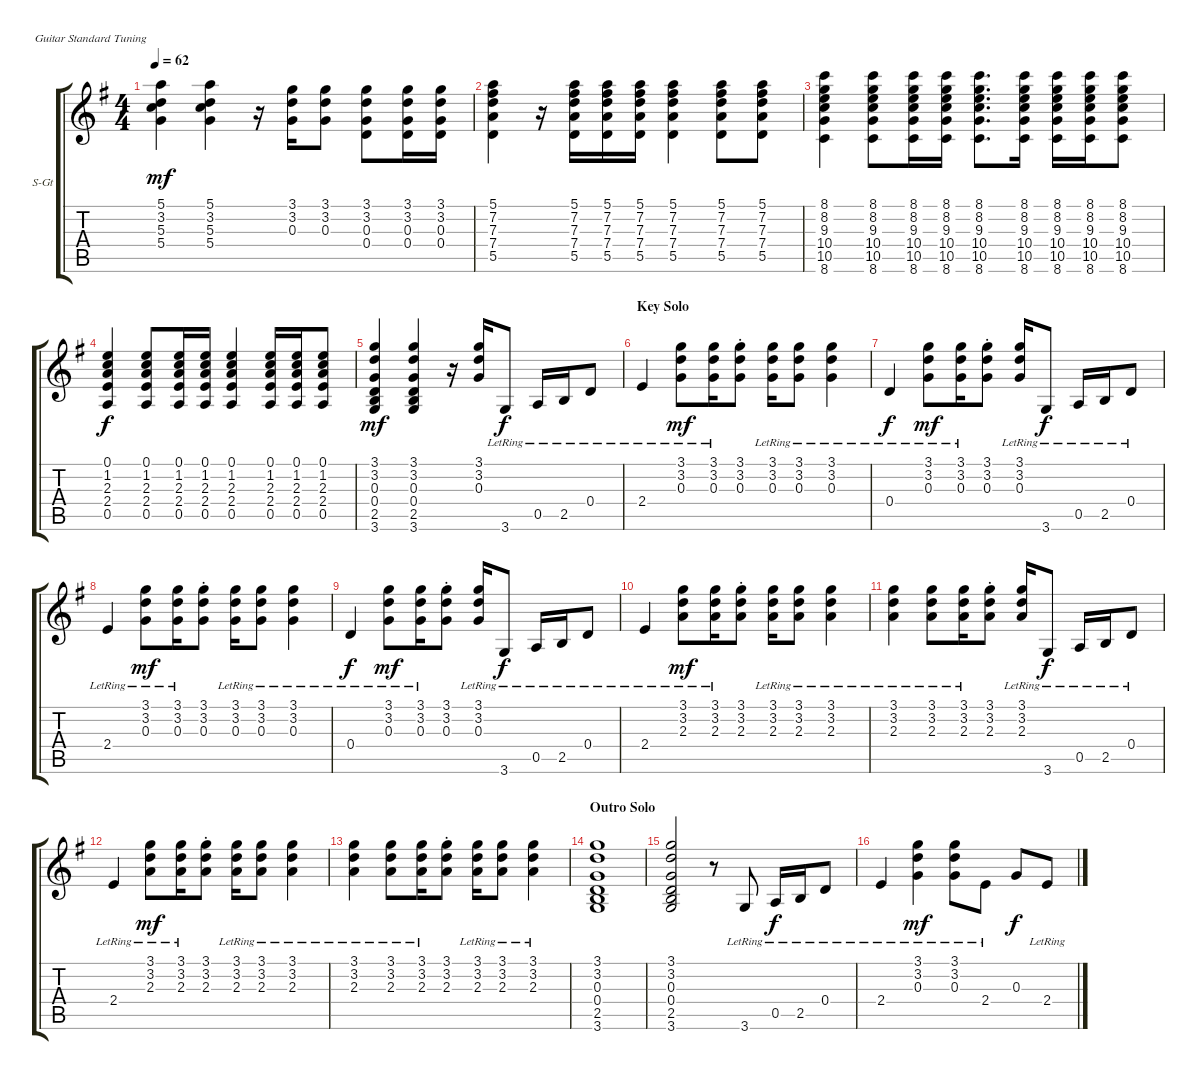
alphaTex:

\defaultSystemsLayout 4
\bracketExtendMode groupsimilarinstruments
\firstSystemTrackNameOrientation horizontal
\otherSystemsTrackNameOrientation horizontal
\track ("Rhythm" "S-Gt") {instrument acousticguitarsteel}
\staff {score tabs}
\tuning (E4 B3 G3 D3 A2 E2)
\ts (4 4)
\tempo 62
\clef g2
\ks g
(5.4 5.3 3.2 5.1).4{dy mf} (5.4 5.3 3.2 5.1).4 r.16 (0.3 3.2 3.1).16 (0.3 3.2 3.1).8 (0.3 3.2 3.1 0.4).8 (0.3 3.2 3.1 0.4).16 (0.3 3.2 3.1 0.4).16 |
(7.4 7.3 7.2 5.1 5.5).4 r.16 (7.4 7.3 7.2 5.1 5.5).16 (7.4 7.3 7.2 5.1 5.5).16 (7.4 7.3 7.2 5.1 5.5).16 (7.4 7.3 7.2 5.1 5.5).4 (7.4 7.3 7.2 5.1 5.5).8 (7.4 7.3 7.2 5.1 5.5).8 |
(10.5 10.4 9.3 8.2 8.1 8.6).4 (10.5 10.4 9.3 8.2 8.1 8.6).8 (10.5 10.4 9.3 8.2 8.1 8.6).16 (10.5 10.4 9.3 8.2 8.1 8.6).16 (10.5 10.4 9.3 8.2 8.1 8.6).8{d} (10.5 10.4 9.3 8.2 8.1 8.6).16 (10.5 10.4 9.3 8.2 8.1 8.6).16 (10.5 10.4 9.3 8.2 8.1 8.6).16 (10.5 10.4 9.3 8.2 8.1 8.6).8 |
(0.1 1.2 2.3 2.4 0.5).4{dy f} (0.1 1.2 2.3 2.4 0.5).8 (0.1 1.2 2.3 2.4 0.5).16 (0.1 1.2 2.3 2.4 0.5).16 (0.1 1.2 2.3 2.4 0.5).4 (0.1 1.2 2.3 2.4 0.5).16 (0.1 1.2 2.3 2.4 0.5).16 (0.1 1.2 2.3 2.4 0.5).8 |
(3.6 2.5 0.4 0.3 3.2 3.1).4{dy mf} (3.6 2.5 0.4 0.3 3.2 3.1).4 r.16 (0.3 3.2 3.1).16 3.6{lr}.8{dy f} 0.5{lr}.16 2.5{lr}.16 0.4{lr}.8 |
\section ("" "Key Solo")
2.4{lr}.4 (0.3{lr} 3.2{lr} 3.1).8{dy mf} (0.3{lr} 3.2{lr} 3.1).16 (0.3{st} 3.2{st} 3.1{st}).8 (0.3{lr} 3.2{lr} 3.1).16 (0.3{lr} 3.2{lr} 3.1).8 (0.3{lr} 3.2{lr} 3.1).4 |
0.4{lr}.4{dy f} (0.3{lr} 3.2{lr} 3.1).8{dy mf} (0.3{lr} 3.2{lr} 3.1).16 (0.3{st} 3.2{st} 3.1{st}).8 (0.3{lr} 3.2{lr} 3.1).16 3.6{lr}.8{dy f} 0.5{lr}.16 2.5{lr}.16 0.4{lr}.8 |
2.4{lr}.4 (0.3{lr} 3.2{lr} 3.1).8{dy mf} (0.3{lr} 3.2{lr} 3.1).16 (0.3{st} 3.2{st} 3.1{st}).8 (0.3{lr} 3.2{lr} 3.1).16 (0.3{lr} 3.2{lr} 3.1).8 (0.3{lr} 3.2{lr} 3.1).4 |
0.4{lr}.4{dy f} (0.3{lr} 3.2{lr} 3.1).8{dy mf} (0.3{lr} 3.2{lr} 3.1).16 (0.3{st} 3.2{st} 3.1{st}).8 (0.3{lr} 3.2{lr} 3.1).16 3.6{lr}.8{dy f} 0.5{lr}.16 2.5{lr}.16 0.4{lr}.8 |
2.4{lr}.4 (2.3{lr} 3.2{lr} 3.1).8{dy mf} (2.3{lr} 3.2{lr} 3.1).16 (2.3{st} 3.2{st} 3.1{st}).8 (2.3{lr} 3.2{lr} 3.1).16 (2.3{lr} 3.2{lr} 3.1).8 (2.3{lr} 3.2{lr} 3.1).4 |
(2.3{lr} 3.2{lr} 3.1).4 (2.3{lr} 3.2{lr} 3.1).8 (2.3{lr} 3.2{lr} 3.1).16 (2.3{st} 3.2{st} 3.1{st}).8 (2.3{lr} 3.2{lr} 3.1).16 3.6{lr}.8{dy f} 0.5{lr}.16 2.5{lr}.16 0.4{lr}.8 |
2.4{lr}.4 (2.3{lr} 3.2{lr} 3.1).8{dy mf} (2.3{lr} 3.2{lr} 3.1).16 (2.3{st} 3.2{st} 3.1{st}).8 (2.3{lr} 3.2{lr} 3.1).16 (2.3{lr} 3.2{lr} 3.1).8 (2.3{lr} 3.2{lr} 3.1).4 |
(2.3{lr} 3.2{lr} 3.1).4 (2.3{lr} 3.2{lr} 3.1).8 (2.3{lr} 3.2{lr} 3.1).16 (2.3{st} 3.2{st} 3.1{st}).8 (2.3{lr} 3.2{lr} 3.1).16 (2.3{lr} 3.2{lr} 3.1).8 (2.3{lr} 3.2{lr} 3.1).4 |
\section ("" "Outro Solo")
(3.6 2.5 0.4 0.3 3.2 3.1).1 |
(3.6 2.5 0.4 0.3 3.2 3.1).2 r.8 3.6{lr}.8 0.5{lr}.16{dy f} 2.5{lr}.16 0.4{lr}.8 |
2.4{lr}.4 (0.3{lr} 3.2{lr} 3.1).4{dy mf} (0.3{lr} 3.2{lr} 3.1).8 2.4{lr}.8 0.3.8{dy f} 2.4{lr}.8
